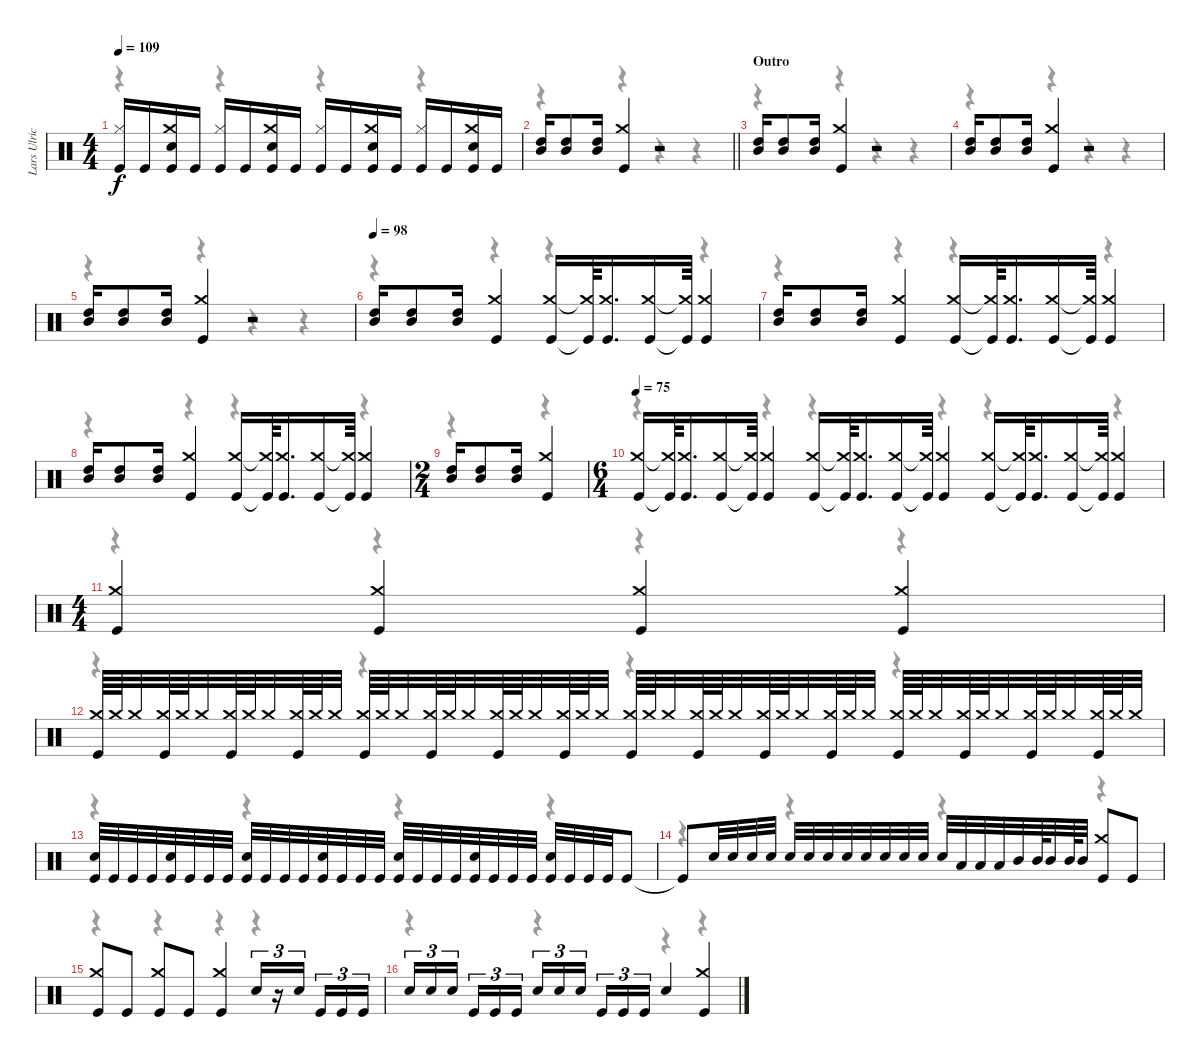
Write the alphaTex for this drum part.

\track ("Lars Ulrich" "Lars Ulric") {instrument percussion}
\staff {score}
\articulation defaults
\voice
\ts (4 4)
\tempo 109
\clef neutral
\ks c
("Hi-Hat (closed)" "Kick (hit)").16{dy f} "Kick (hit)".16 ("Crash medium (hit)" "Snare (hit) 2" "Kick (hit)").16 "Kick (hit)".16 ("Hi-Hat (closed)" "Kick (hit)").16 "Kick (hit)".16 ("Crash medium (hit)" "Snare (hit) 2" "Kick (hit)").16 "Kick (hit)".16 ("Hi-Hat (closed)" "Kick (hit)").16 "Kick (hit)".16 ("Crash medium (hit)" "Snare (hit) 2" "Kick (hit)").16 "Kick (hit)".16 ("Hi-Hat (closed)" "Kick (hit)").16 "Kick (hit)".16 ("Crash medium (hit)" "Snare (hit) 2" "Kick (hit)").16 "Kick (hit)".16 |
\barLineRight lightlight
("Mid Tom (hit)" "High Tom (hit)").16 ("High Tom (hit)" "Mid Tom (hit)").8 ("High Tom (hit)" "Mid Tom (hit)").16 ("Crash medium (hit)" "Kick (hit)").4 r.2 |
\section ("" "Outro")
("Mid Tom (hit)" "High Tom (hit)").16 ("High Tom (hit)" "Mid Tom (hit)").8 ("High Tom (hit)" "Mid Tom (hit)").16 ("Crash medium (hit)" "Kick (hit)").4 r.2 |
("Mid Tom (hit)" "High Tom (hit)").16 ("High Tom (hit)" "Mid Tom (hit)").8 ("High Tom (hit)" "Mid Tom (hit)").16 ("Crash medium (hit)" "Kick (hit)").4 r.2 |
("Mid Tom (hit)" "High Tom (hit)").16 ("High Tom (hit)" "Mid Tom (hit)").8 ("High Tom (hit)" "Mid Tom (hit)").16 ("Crash medium (hit)" "Kick (hit)").4 r.2 |
\tempo 98
("Mid Tom (hit)" "High Tom (hit)").16 ("High Tom (hit)" "Mid Tom (hit)").8 ("High Tom (hit)" "Mid Tom (hit)").16 ("Crash medium (hit)" "Kick (hit)").4 ("Kick (hit)" "Crash medium (hit)").16 ("Kick (hit)"{t} "Crash medium (hit)"{t}).64 ("Kick (hit)" "Crash medium (hit)").16{d} ("Kick (hit)" "Crash medium (hit)").16 ("Kick (hit)"{t} "Crash medium (hit)"{t}).64 ("Kick (hit)" "Crash medium (hit)").4 |
("Mid Tom (hit)" "High Tom (hit)").16 ("High Tom (hit)" "Mid Tom (hit)").8 ("High Tom (hit)" "Mid Tom (hit)").16 ("Crash medium (hit)" "Kick (hit)").4 ("Kick (hit)" "Crash medium (hit)").16 ("Kick (hit)"{t} "Crash medium (hit)"{t}).64 ("Kick (hit)" "Crash medium (hit)").16{d} ("Kick (hit)" "Crash medium (hit)").16 ("Kick (hit)"{t} "Crash medium (hit)"{t}).64 ("Kick (hit)" "Crash medium (hit)").4 |
("Mid Tom (hit)" "High Tom (hit)").16 ("High Tom (hit)" "Mid Tom (hit)").8 ("High Tom (hit)" "Mid Tom (hit)").16 ("Crash medium (hit)" "Kick (hit)").4 ("Kick (hit)" "Crash medium (hit)").16 ("Kick (hit)"{t} "Crash medium (hit)"{t}).64 ("Kick (hit)" "Crash medium (hit)").16{d} ("Kick (hit)" "Crash medium (hit)").16 ("Kick (hit)"{t} "Crash medium (hit)"{t}).64 ("Kick (hit)" "Crash medium (hit)").4 |
\ts (2 4)
("Mid Tom (hit)" "High Tom (hit)").16 ("High Tom (hit)" "Mid Tom (hit)").8 ("High Tom (hit)" "Mid Tom (hit)").16 ("Crash medium (hit)" "Kick (hit)").4 |
\ts (6 4)
\tempo 75
("Kick (hit)" "Crash medium (hit)").16 ("Kick (hit)"{t} "Crash medium (hit)"{t}).64 ("Kick (hit)" "Crash medium (hit)").16{d} ("Kick (hit)" "Crash medium (hit)").16 ("Kick (hit)"{t} "Crash medium (hit)"{t}).64 ("Kick (hit)" "Crash medium (hit)").4 ("Kick (hit)" "Crash medium (hit)").16 ("Kick (hit)"{t} "Crash medium (hit)"{t}).64 ("Kick (hit)" "Crash medium (hit)").16{d} ("Kick (hit)" "Crash medium (hit)").16 ("Kick (hit)"{t} "Crash medium (hit)"{t}).64 ("Kick (hit)" "Crash medium (hit)").4 ("Kick (hit)" "Crash medium (hit)").16 ("Kick (hit)"{t} "Crash medium (hit)"{t}).64 ("Kick (hit)" "Crash medium (hit)").16{d} ("Kick (hit)" "Crash medium (hit)").16 ("Kick (hit)"{t} "Crash medium (hit)"{t}).64 ("Kick (hit)" "Crash medium (hit)").4 |
\ts (4 4)
("Kick (hit)" "Crash medium (hit)").4 ("Kick (hit)" "Crash medium (hit)").4 ("Kick (hit)" "Crash medium (hit)").4 ("Kick (hit)" "Crash medium (hit)").4 |
("Crash medium (hit)" "Kick (hit)").64 "Crash medium (hit)".64 "Crash medium (hit)".32 ("Crash medium (hit)" "Kick (hit)").64 "Crash medium (hit)".64 "Crash medium (hit)".32 ("Crash medium (hit)" "Kick (hit)").64 "Crash medium (hit)".64 "Crash medium (hit)".32 ("Crash medium (hit)" "Kick (hit)").64 "Crash medium (hit)".64 "Crash medium (hit)".32 ("Crash medium (hit)" "Kick (hit)").64 "Crash medium (hit)".64 "Crash medium (hit)".32 ("Crash medium (hit)" "Kick (hit)").64 "Crash medium (hit)".64 "Crash medium (hit)".32 ("Crash medium (hit)" "Kick (hit)").64 "Crash medium (hit)".64 "Crash medium (hit)".32 ("Crash medium (hit)" "Kick (hit)").64 "Crash medium (hit)".64 "Crash medium (hit)".32 ("Crash medium (hit)" "Kick (hit)").64 "Crash medium (hit)".64 "Crash medium (hit)".32 ("Crash medium (hit)" "Kick (hit)").64 "Crash medium (hit)".64 "Crash medium (hit)".32 ("Crash medium (hit)" "Kick (hit)").64 "Crash medium (hit)".64 "Crash medium (hit)".32 ("Crash medium (hit)" "Kick (hit)").64 "Crash medium (hit)".64 "Crash medium (hit)".32 ("Crash medium (hit)" "Kick (hit)").64 "Crash medium (hit)".64 "Crash medium (hit)".32 ("Crash medium (hit)" "Kick (hit)").64 "Crash medium (hit)".64 "Crash medium (hit)".32 ("Crash medium (hit)" "Kick (hit)").64 "Crash medium (hit)".64 "Crash medium (hit)".32 ("Crash medium (hit)" "Kick (hit)").64 "Crash medium (hit)".64 "Crash medium (hit)".32 |
("Snare (hit) 2" "Kick (hit)").32 "Kick (hit)".32 "Kick (hit)".32 "Kick (hit)".32 ("Snare (hit) 2" "Kick (hit)").32 "Kick (hit)".32 "Kick (hit)".32 "Kick (hit)".32 ("Snare (hit) 2" "Kick (hit)").32 "Kick (hit)".32 "Kick (hit)".32 "Kick (hit)".32 ("Snare (hit) 2" "Kick (hit)").32 "Kick (hit)".32 "Kick (hit)".32 "Kick (hit)".32 ("Snare (hit) 2" "Kick (hit)").32 "Kick (hit)".32 "Kick (hit)".32 "Kick (hit)".32 ("Snare (hit) 2" "Kick (hit)").32 "Kick (hit)".32 "Kick (hit)".32 "Kick (hit)".32 ("Kick (hit)" "Snare (hit) 2").32 "Kick (hit)".32 "Kick (hit)".32 "Kick (hit)".32 "Kick (hit)".8 |
"Kick (hit)"{t}.8 "Snare (hit) 2".32 "Snare (hit) 2".32 "Snare (hit) 2".32 "Snare (hit) 2".32 "Snare (hit) 2".32 "Snare (hit) 2".32 "Snare (hit) 2".32 "Snare (hit) 2".32 "Snare (hit) 2".32 "Snare (hit) 2".32 "Snare (hit) 2".32 "Snare (hit) 2".32 "Snare (hit) 2".32 "Low Tom (hit)".32 "Low Tom (hit)".32 "Low Tom (hit)".32 "Mid Tom (hit)".32 "Mid Tom (hit)".64 "Mid Tom (hit)".32 "Mid Tom (hit)".64 "Mid Tom (hit)".32 ("Kick (hit)" "Crash medium (hit)").8 "Kick (hit)".8 |
("Kick (hit)" "Crash medium (hit)").8 "Kick (hit)".8 ("Kick (hit)" "Crash medium (hit)").8 "Kick (hit)".8 ("Kick (hit)" "Crash medium (hit)").4 "Snare (hit) 2".16{tu (3 2)} r.16{tu (3 2)} "Snare (hit) 2".16{tu (3 2)} "Kick (hit)".16{tu (3 2)} "Kick (hit)".16{tu (3 2)} "Kick (hit)".16{tu (3 2)} |
"Snare (hit) 2".16{tu (3 2)} "Snare (hit) 2".16{tu (3 2)} "Snare (hit) 2".16{tu (3 2)} "Kick (hit)".16{tu (3 2)} "Kick (hit)".16{tu (3 2)} "Kick (hit)".16{tu (3 2)} "Snare (hit) 2".16{tu (3 2)} "Snare (hit) 2".16{tu (3 2)} "Snare (hit) 2".16{tu (3 2)} "Kick (hit)".16{tu (3 2)} "Kick (hit)".16{tu (3 2)} "Kick (hit)".16{tu (3 2)} "Snare (hit) 2".4 ("Crash medium (hit)" "Kick (hit)").4
\voice
\clef neutral
\ottava regular
\simile none
\ks c
r.4{dy f} r.4 r.4 r.4 |
\barLineRight lightlight
r.4 r.4 r.4 r.4 |
r.4 r.4 r.4 r.4 |
r.4 r.4 r.4 r.4 |
r.4 r.4 r.4 r.4 |
r.4 r.4 r.4 r.4 |
r.4 r.4 r.4 r.4 |
r.4 r.4 r.4 r.4 |
r.4 r.4 |
r.4 r.4 r.4 r.4 r.4 r.4 |
r.4 r.4 r.4 r.4 |
r.4 r.4 r.4 r.4 |
r.4 r.4 r.4 r.4 |
r.4 r.4 r.4 r.4 |
r.4 r.4 r.4 r.4 |
r.4 r.4 r.4 r.4
